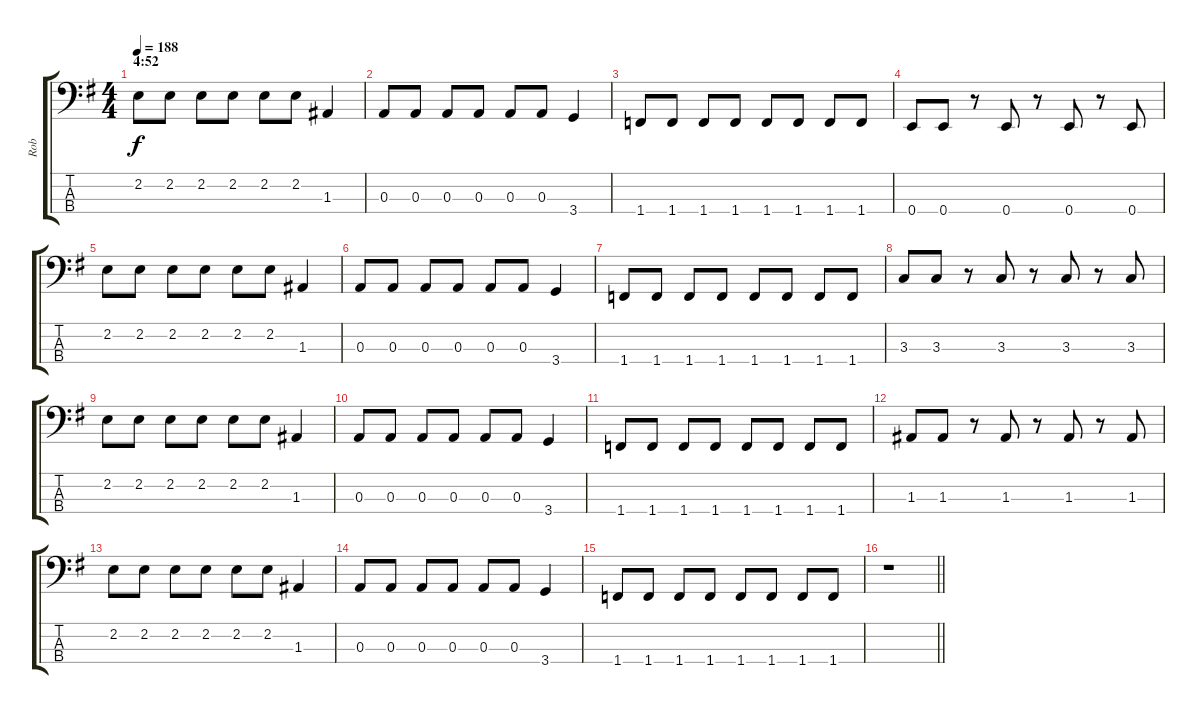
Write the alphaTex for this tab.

\track ("Rob" "Rob") {instrument electricbassfinger}
\staff {score tabs}
\tuning (G2 D2 A1 E1) {hide}
\ts (4 4)
\section ("" "4:52")
\tempo 188
\clef f4
\ks eminor
2.2.8{dy f} 2.2.8 2.2.8 2.2.8 2.2.8 2.2.8 1.3.4 |
0.3.8 0.3.8 0.3.8 0.3.8 0.3.8 0.3.8 3.4.4 |
1.4.8 1.4.8 1.4.8 1.4.8 1.4.8 1.4.8 1.4.8 1.4.8 |
0.4.8 0.4.8 r.8 0.4.8 r.8 0.4.8 r.8 0.4.8 |
2.2.8 2.2.8 2.2.8 2.2.8 2.2.8 2.2.8 1.3.4 |
0.3.8 0.3.8 0.3.8 0.3.8 0.3.8 0.3.8 3.4.4 |
1.4.8 1.4.8 1.4.8 1.4.8 1.4.8 1.4.8 1.4.8 1.4.8 |
3.3.8 3.3.8 r.8 3.3.8 r.8 3.3.8 r.8 3.3.8 |
2.2.8 2.2.8 2.2.8 2.2.8 2.2.8 2.2.8 1.3.4 |
0.3.8 0.3.8 0.3.8 0.3.8 0.3.8 0.3.8 3.4.4 |
1.4.8 1.4.8 1.4.8 1.4.8 1.4.8 1.4.8 1.4.8 1.4.8 |
1.3.8 1.3.8 r.8 1.3.8 r.8 1.3.8 r.8 1.3.8 |
2.2.8 2.2.8 2.2.8 2.2.8 2.2.8 2.2.8 1.3.4 |
0.3.8 0.3.8 0.3.8 0.3.8 0.3.8 0.3.8 3.4.4 |
1.4.8 1.4.8 1.4.8 1.4.8 1.4.8 1.4.8 1.4.8 1.4.8 |
\barLineRight lightlight
r.1
